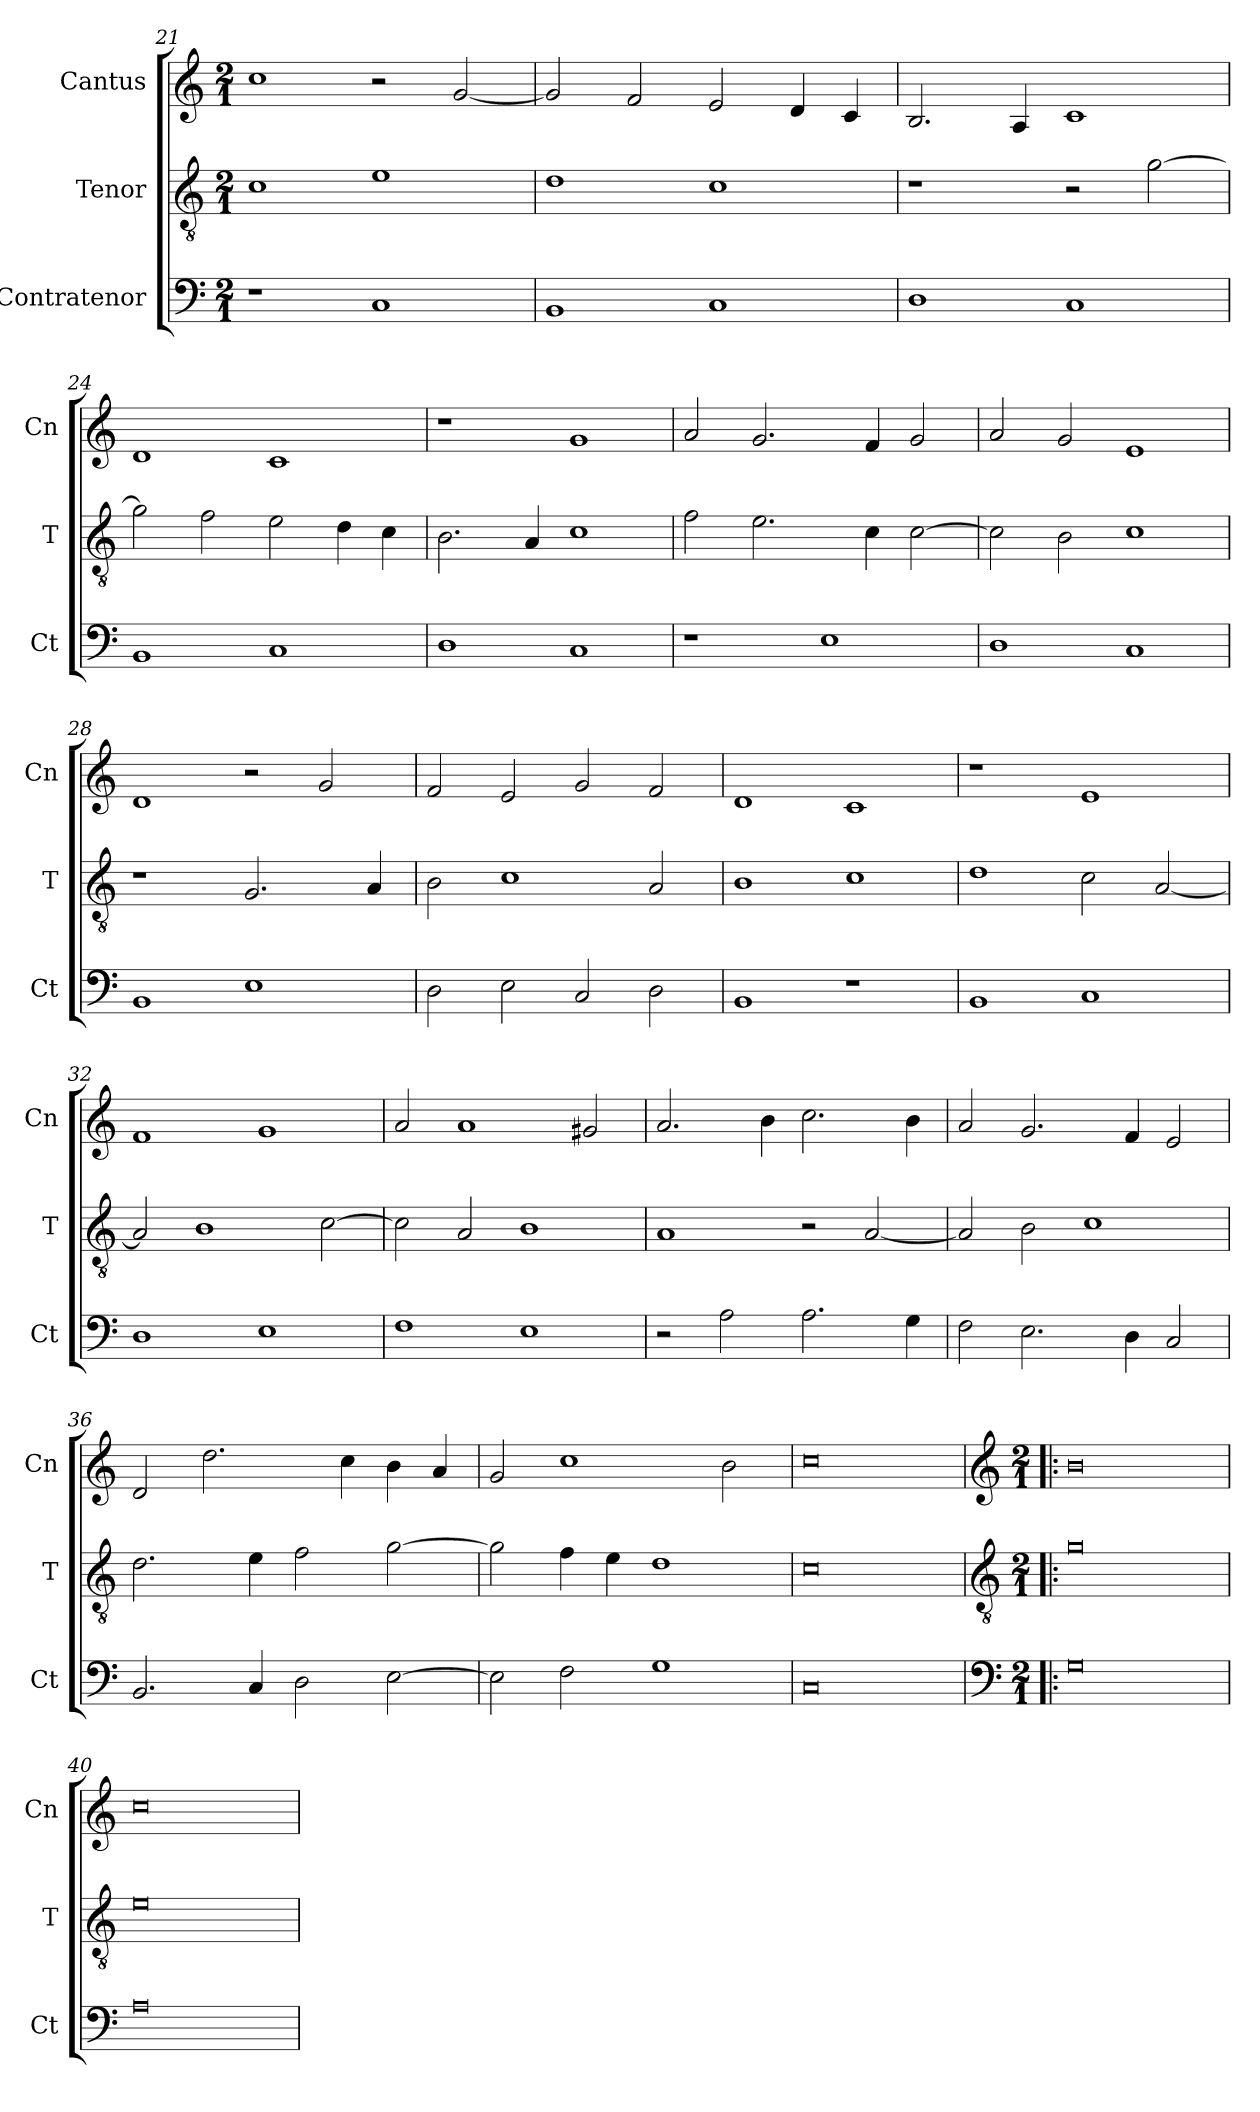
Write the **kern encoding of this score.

**kern	**kern	**kern
*part3	*part2	*part1
*staff3	*staff2	*staff1
*I"Contratenor	*I"Tenor	*I"Cantus
*I'Ct	*I'T	*I'Cn
*clefF4	*clefGv2	*clefG2
*k[]	*k[]	*k[]
*M2/1	*M2/1	*M2/1
=21	=21	=21
1r	1c	1cc
1C	1e	2r
.	.	[2g
=22	=22	=22
1BB	1d	2g]
.	.	2f
1C	1c	2e
.	.	4d
.	.	4c
=23	=23	=23
1D	1r	2.B
.	.	4A
1C	2r	1c
.	[2g	.
=24	=24	=24
1BB	2g]	1d
.	2f	.
1C	2e	1c
.	4d	.
.	4c	.
=25	=25	=25
1D	2.B	1r
.	4A	.
1C	1c	1g
=26	=26	=26
1r	2f	2a
.	2.e	2.g
1E	.	.
.	4c	4f
.	[2c	2g
=27	=27	=27
1D	2c]	2a
.	2B	2g
1C	1c	1e
=28	=28	=28
1BB	1r	1d
1E	2.G	2r
.	.	2g
.	4A	.
=29	=29	=29
2D	2B	2f
2E	1c	2e
2C	.	2g
2D	2A	2f
=30	=30	=30
1BB	1B	1d
1r	1c	1c
=31	=31	=31
1BB	1d	1r
1C	2c	1e
.	[2A	.
=32	=32	=32
1D	2A]	1f
.	1B	.
1E	.	1g
.	[2c	.
=33	=33	=33
1F	2c]	2a
.	2A	1a
1E	1B	.
.	.	2g#X
=34	=34	=34
2r	1A	2.a
2A	.	.
.	.	4b
2.A	2r	2.cc
.	[2A	.
4G	.	4b
=35	=35	=35
2F	2A]	2a
2.E	2B	2.g
.	1c	.
4D	.	4f
2C	.	2e
=36	=36	=36
2.BB	2.d	2d
.	.	2.dd
4C	4e	.
2D	2f	.
.	.	4cc
[2E	[2g	4b
.	.	4a
=37	=37	=37
2E]	2g]	2g
2F	4f	1cc
.	4e	.
1G	1d	.
.	.	2b
=38	=38	=38
0C	0c	0cc
!!LO:LB:g=z
=39!|:	=39!|:	=39!|:
*clefF4	*clefGv2	*clefG2
*k[]	*k[]	*k[]
*M2/1	*M2/1	*M2/1
0G	0g	0b
=40	=40	=40
0A	0e	0cc
=	=	=
*-	*-	*-
